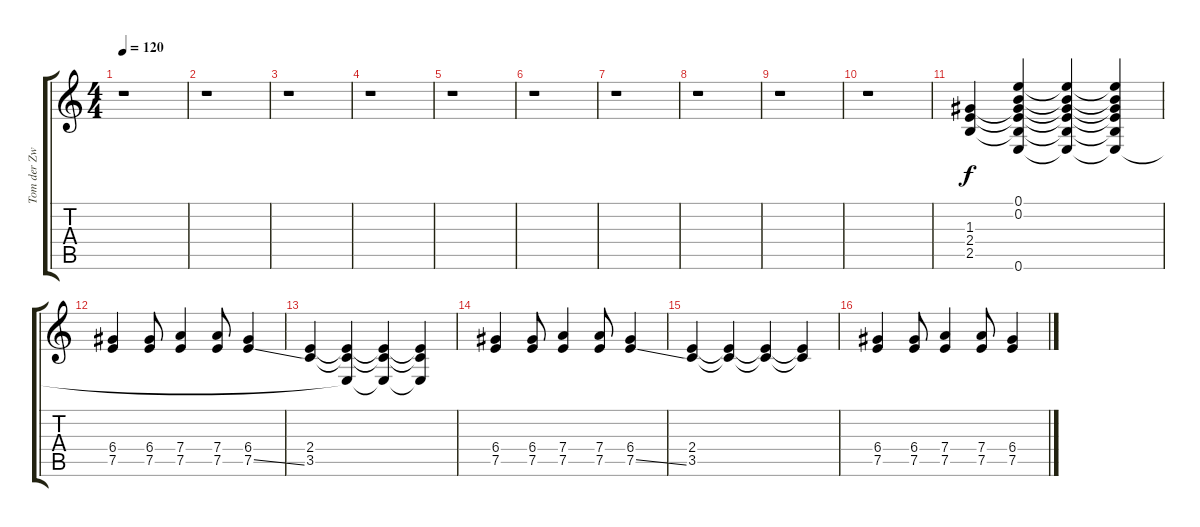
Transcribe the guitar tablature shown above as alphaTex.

\track ("Tom der Zweite" "Tom der Zw") {instrument electricguitarclean}
\staff {score tabs}
\tuning (E4 B3 G3 D3 A2 E2) {hide}
\ts (4 4)
\tempo 120
\clef g2
\ks c
r.1{dy f} |
r.1 |
r.1 |
r.1 |
r.1 |
r.1 |
r.1 |
r.1 |
r.1 |
r.1 |
(1.3 2.4 2.5).4 (0.1 0.2 1.3{t} 2.4{t} 2.5{t} 0.6).4 (0.1{t} 0.2{t} 1.3{t} 2.4{t} 2.5{t} 0.6{t}).4 (0.1{t} 0.2{t} 1.3{t} 2.4{t} 2.5{t} 0.6{t}).4 |
(6.4 7.5).4 (6.4 7.5).8 (7.4 7.5).4 (7.4 7.5).8 (6.4 7.5{ss}).4 |
(2.4 3.5).4 (2.4{t} 3.5{t} 0.6{t}).4 (2.4{t} 3.5{t} 0.6{t}).4 (2.4{t} 3.5{t} 0.6{t}).4 |
(6.4 7.5).4 (6.4 7.5).8 (7.4 7.5).4 (7.4 7.5).8 (6.4 7.5{ss}).4 |
(2.4 3.5).4 (2.4{t} 3.5{t}).4 (2.4{t} 3.5{t}).4 (2.4{t} 3.5{t}).4 |
(6.4 7.5).4 (6.4 7.5).8 (7.4 7.5).4 (7.4 7.5).8 (6.4 7.5{ss}).4
